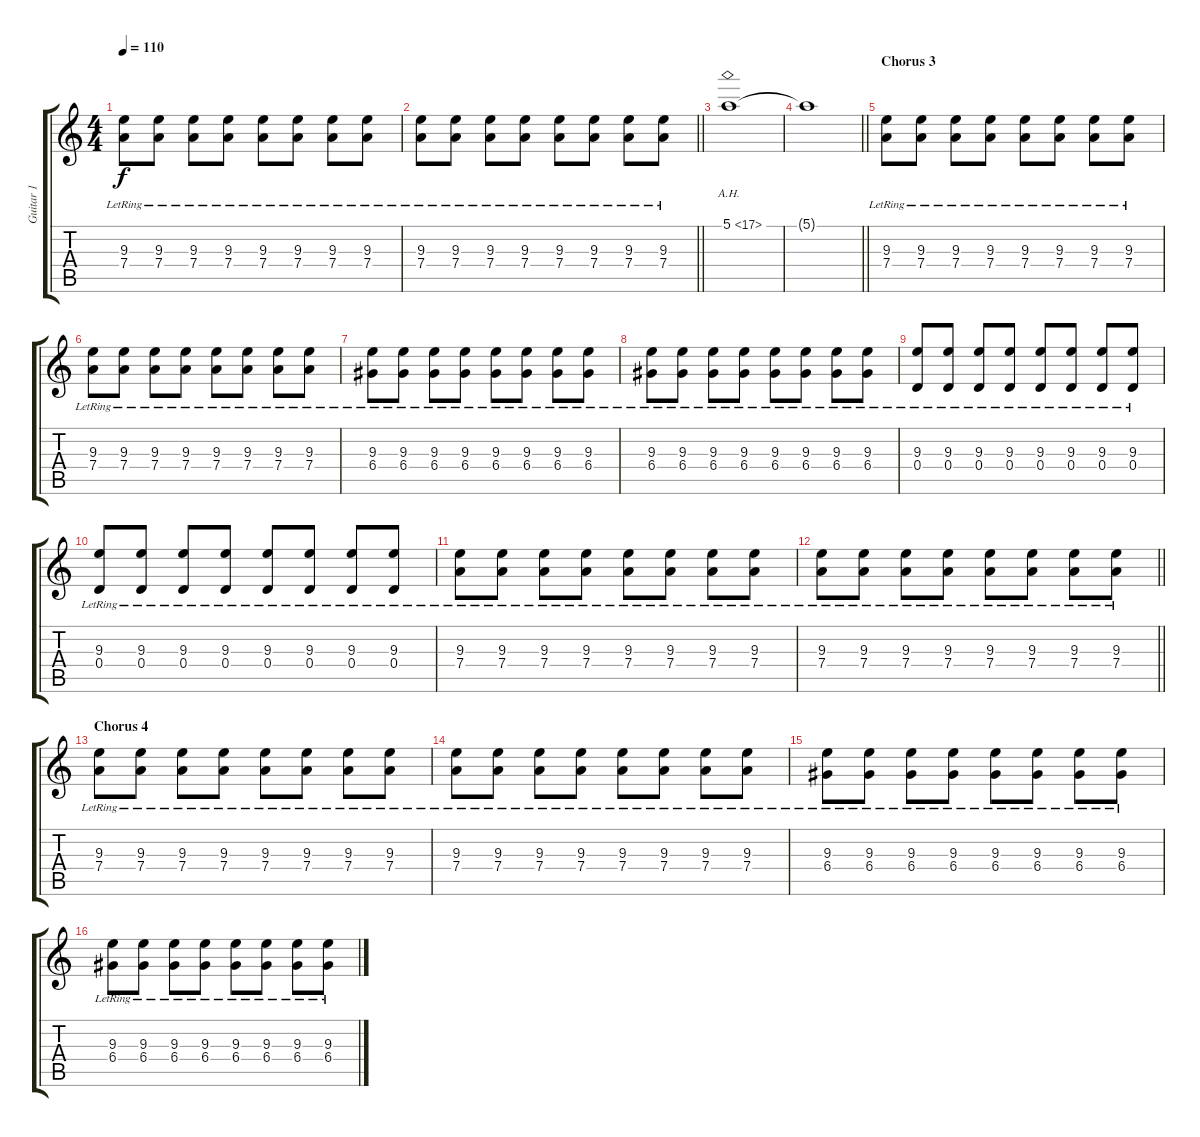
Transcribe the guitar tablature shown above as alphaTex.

\track ("Guitar 1" "Guitar 1") {instrument electricguitarclean}
\staff {score tabs}
\tuning (E4 B3 G3 D3 A2 E2) {hide}
\ts (4 4)
\tempo 110
\clef g2
\ks c
(9.3 7.4{lr}).8{dy f} (9.3{lr} 7.4).8 (9.3 7.4{lr}).8 (9.3{lr} 7.4).8 (9.3 7.4{lr}).8 (9.3{lr} 7.4).8 (9.3 7.4{lr}).8 (9.3{lr} 7.4).8 |
\barLineRight lightlight
(9.3 7.4{lr}).8 (9.3{lr} 7.4).8 (9.3 7.4{lr}).8 (9.3{lr} 7.4).8 (9.3 7.4{lr}).8 (9.3{lr} 7.4).8 (9.3 7.4{lr}).8 (9.3{lr} 7.4).8 |
5.1{ah 12}.1 |
\barLineRight lightlight
5.1{t}.1 |
\section ("" "Chorus 3")
(9.3 7.4{lr}).8 (9.3{lr} 7.4).8 (9.3 7.4{lr}).8 (9.3{lr} 7.4).8 (9.3 7.4{lr}).8 (9.3{lr} 7.4).8 (9.3 7.4{lr}).8 (9.3{lr} 7.4).8 |
(9.3 7.4{lr}).8 (9.3{lr} 7.4).8 (9.3 7.4{lr}).8 (9.3{lr} 7.4).8 (9.3 7.4{lr}).8 (9.3{lr} 7.4).8 (9.3 7.4{lr}).8 (9.3{lr} 7.4).8 |
(9.3 6.4{lr}).8 (9.3{lr} 6.4).8 (9.3 6.4{lr}).8 (9.3{lr} 6.4).8 (9.3 6.4{lr}).8 (9.3{lr} 6.4).8 (9.3 6.4{lr}).8 (9.3{lr} 6.4).8 |
(9.3 6.4{lr}).8 (9.3{lr} 6.4).8 (9.3 6.4{lr}).8 (9.3{lr} 6.4).8 (9.3 6.4{lr}).8 (9.3{lr} 6.4).8 (9.3 6.4{lr}).8 (9.3{lr} 6.4).8 |
(9.3 0.4{lr}).8 (9.3{lr} 0.4).8 (9.3 0.4{lr}).8 (9.3{lr} 0.4).8 (9.3 0.4{lr}).8 (9.3{lr} 0.4).8 (9.3 0.4{lr}).8 (9.3{lr} 0.4).8 |
(9.3 0.4{lr}).8 (9.3{lr} 0.4).8 (9.3 0.4{lr}).8 (9.3{lr} 0.4).8 (9.3 0.4{lr}).8 (9.3{lr} 0.4).8 (9.3 0.4{lr}).8 (9.3{lr} 0.4).8 |
(9.3 7.4{lr}).8 (9.3{lr} 7.4).8 (9.3 7.4{lr}).8 (9.3{lr} 7.4).8 (9.3 7.4{lr}).8 (9.3{lr} 7.4).8 (9.3 7.4{lr}).8 (9.3{lr} 7.4).8 |
\barLineRight lightlight
(9.3 7.4{lr}).8 (9.3{lr} 7.4).8 (9.3 7.4{lr}).8 (9.3{lr} 7.4).8 (9.3 7.4{lr}).8 (9.3{lr} 7.4).8 (9.3 7.4{lr}).8 (9.3{lr} 7.4).8 |
\section ("" "Chorus 4")
(9.3 7.4{lr}).8 (9.3{lr} 7.4).8 (9.3 7.4{lr}).8 (9.3{lr} 7.4).8 (9.3 7.4{lr}).8 (9.3{lr} 7.4).8 (9.3 7.4{lr}).8 (9.3{lr} 7.4).8 |
(9.3 7.4{lr}).8 (9.3{lr} 7.4).8 (9.3 7.4{lr}).8 (9.3{lr} 7.4).8 (9.3 7.4{lr}).8 (9.3{lr} 7.4).8 (9.3 7.4{lr}).8 (9.3{lr} 7.4).8 |
(9.3 6.4{lr}).8 (9.3{lr} 6.4).8 (9.3 6.4{lr}).8 (9.3{lr} 6.4).8 (9.3 6.4{lr}).8 (9.3{lr} 6.4).8 (9.3 6.4{lr}).8 (9.3{lr} 6.4).8 |
(9.3 6.4{lr}).8 (9.3{lr} 6.4).8 (9.3 6.4{lr}).8 (9.3{lr} 6.4).8 (9.3 6.4{lr}).8 (9.3{lr} 6.4).8 (9.3 6.4{lr}).8 (9.3{lr} 6.4).8
